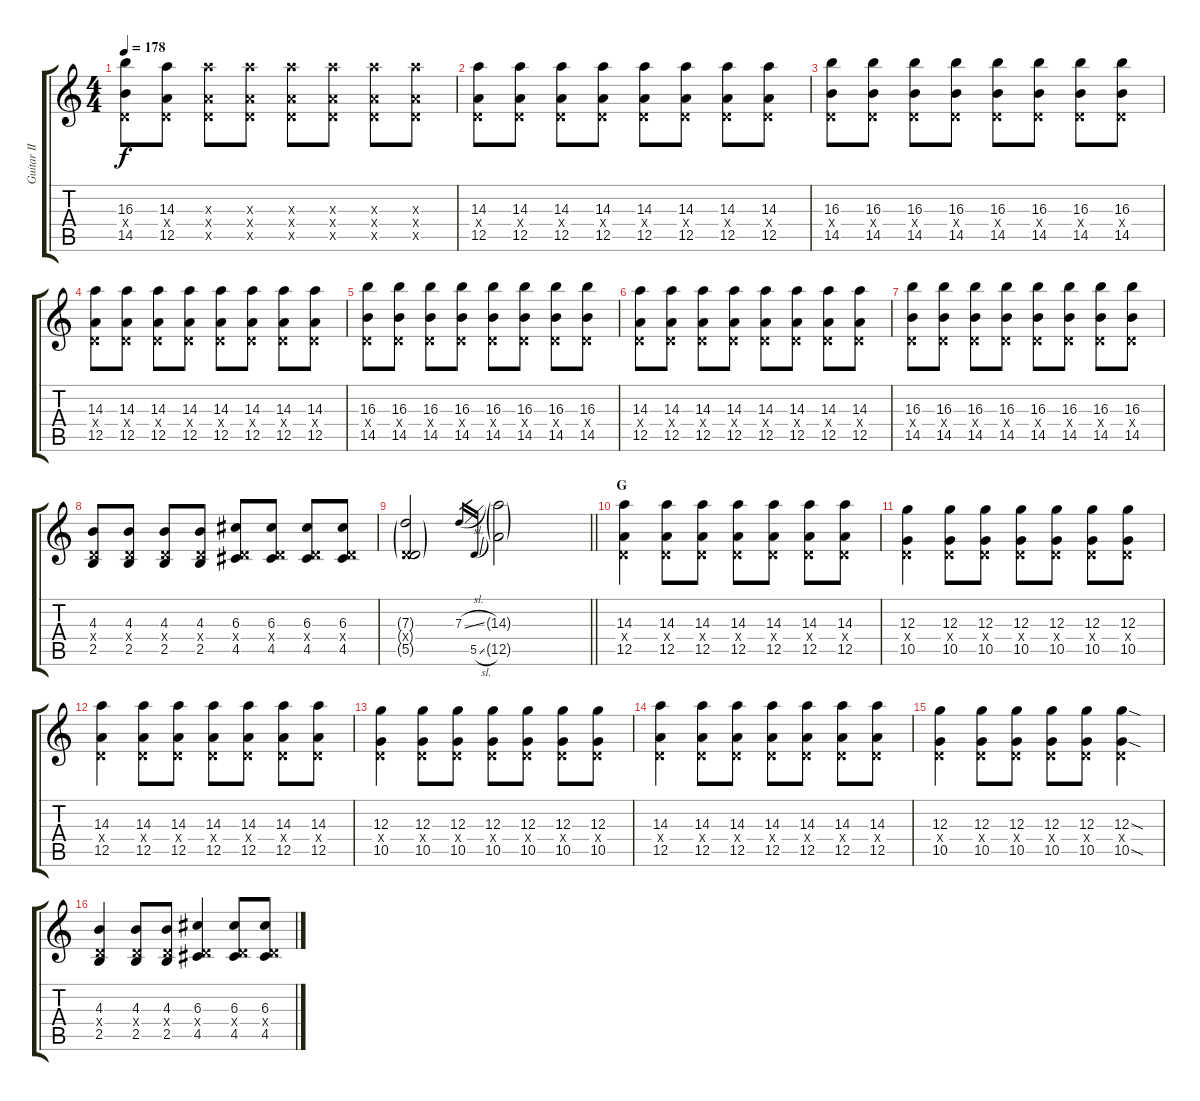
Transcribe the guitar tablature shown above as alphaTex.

\track ("Guitar II - Kita" "Guitar II ") {instrument overdrivenguitar}
\staff {score tabs}
\tuning (E4 B3 G3 D3 A2 E2) {hide}
\ts (4 4)
\tempo 178
\clef g2
\ks c
(16.3 0.4{x} 14.5).8{dy f} (14.3 0.4{x} 12.5).8 (14.3{x} 0.4{x} 12.5{x}).8 (14.3{x} 0.4{x} 12.5{x}).8 (14.3{x} 0.4{x} 12.5{x}).8 (14.3{x} 0.4{x} 12.5{x}).8 (14.3{x} 0.4{x} 12.5{x}).8 (14.3{x} 0.4{x} 12.5{x}).8 |
(14.3 0.4{x} 12.5).8 (14.3 0.4{x} 12.5).8 (14.3 0.4{x} 12.5).8 (14.3 0.4{x} 12.5).8 (14.3 0.4{x} 12.5).8 (14.3 0.4{x} 12.5).8 (14.3 0.4{x} 12.5).8 (14.3 0.4{x} 12.5).8 |
(16.3 0.4{x} 14.5).8 (16.3 0.4{x} 14.5).8 (16.3 0.4{x} 14.5).8 (16.3 0.4{x} 14.5).8 (16.3 0.4{x} 14.5).8 (16.3 0.4{x} 14.5).8 (16.3 0.4{x} 14.5).8 (16.3 0.4{x} 14.5).8 |
(14.3 0.4{x} 12.5).8 (14.3 0.4{x} 12.5).8 (14.3 0.4{x} 12.5).8 (14.3 0.4{x} 12.5).8 (14.3 0.4{x} 12.5).8 (14.3 0.4{x} 12.5).8 (14.3 0.4{x} 12.5).8 (14.3 0.4{x} 12.5).8 |
(16.3 0.4{x} 14.5).8 (16.3 0.4{x} 14.5).8 (16.3 0.4{x} 14.5).8 (16.3 0.4{x} 14.5).8 (16.3 0.4{x} 14.5).8 (16.3 0.4{x} 14.5).8 (16.3 0.4{x} 14.5).8 (16.3 0.4{x} 14.5).8 |
(14.3 0.4{x} 12.5).8 (14.3 0.4{x} 12.5).8 (14.3 0.4{x} 12.5).8 (14.3 0.4{x} 12.5).8 (14.3 0.4{x} 12.5).8 (14.3 0.4{x} 12.5).8 (14.3 0.4{x} 12.5).8 (14.3 0.4{x} 12.5).8 |
(16.3 0.4{x} 14.5).8 (16.3 0.4{x} 14.5).8 (16.3 0.4{x} 14.5).8 (16.3 0.4{x} 14.5).8 (16.3 0.4{x} 14.5).8 (16.3 0.4{x} 14.5).8 (16.3 0.4{x} 14.5).8 (16.3 0.4{x} 14.5).8 |
(4.3 0.4{x} 2.5).8 (4.3 0.4{x} 2.5).8 (4.3 0.4{x} 2.5).8 (4.3 0.4{x} 2.5).8 (6.3 0.4{x} 4.5).8 (6.3 0.4{x} 4.5).8 (6.3 0.4{x} 4.5).8 (6.3 0.4{x} 4.5).8 |
\barLineRight lightlight
(7.3{g} 0.4{g x} 5.5{g}).2 7.3{sl}.16{gr} 5.5{sl}.16{gr} (14.3{g} 12.5{g}).2 |
\section ("" "G")
(14.3 0.4{x} 12.5).4 (14.3 0.4{x} 12.5).8 (14.3 0.4{x} 12.5).8 (14.3 0.4{x} 12.5).8 (14.3 0.4{x} 12.5).8 (14.3 0.4{x} 12.5).8 (14.3 0.4{x} 12.5).8 |
(12.3 0.4{x} 10.5).4 (12.3 0.4{x} 10.5).8 (12.3 0.4{x} 10.5).8 (12.3 0.4{x} 10.5).8 (12.3 0.4{x} 10.5).8 (12.3 0.4{x} 10.5).8 (12.3 0.4{x} 10.5).8 |
(14.3 0.4{x} 12.5).4 (14.3 0.4{x} 12.5).8 (14.3 0.4{x} 12.5).8 (14.3 0.4{x} 12.5).8 (14.3 0.4{x} 12.5).8 (14.3 0.4{x} 12.5).8 (14.3 0.4{x} 12.5).8 |
(12.3 0.4{x} 10.5).4 (12.3 0.4{x} 10.5).8 (12.3 0.4{x} 10.5).8 (12.3 0.4{x} 10.5).8 (12.3 0.4{x} 10.5).8 (12.3 0.4{x} 10.5).8 (12.3 0.4{x} 10.5).8 |
(14.3 0.4{x} 12.5).4 (14.3 0.4{x} 12.5).8 (14.3 0.4{x} 12.5).8 (14.3 0.4{x} 12.5).8 (14.3 0.4{x} 12.5).8 (14.3 0.4{x} 12.5).8 (14.3 0.4{x} 12.5).8 |
(12.3 0.4{x} 10.5).4 (12.3 0.4{x} 10.5).8 (12.3 0.4{x} 10.5).8 (12.3 0.4{x} 10.5).8 (12.3 0.4{x} 10.5).8 (12.3{sod} 0.4{x} 10.5{sod}).4 |
(4.3 0.4{x} 2.5).4 (4.3 0.4{x} 2.5).8 (4.3 0.4{x} 2.5).8 (6.3 0.4{x} 4.5).4 (6.3 0.4{x} 4.5).8 (6.3 0.4{x} 4.5).8
